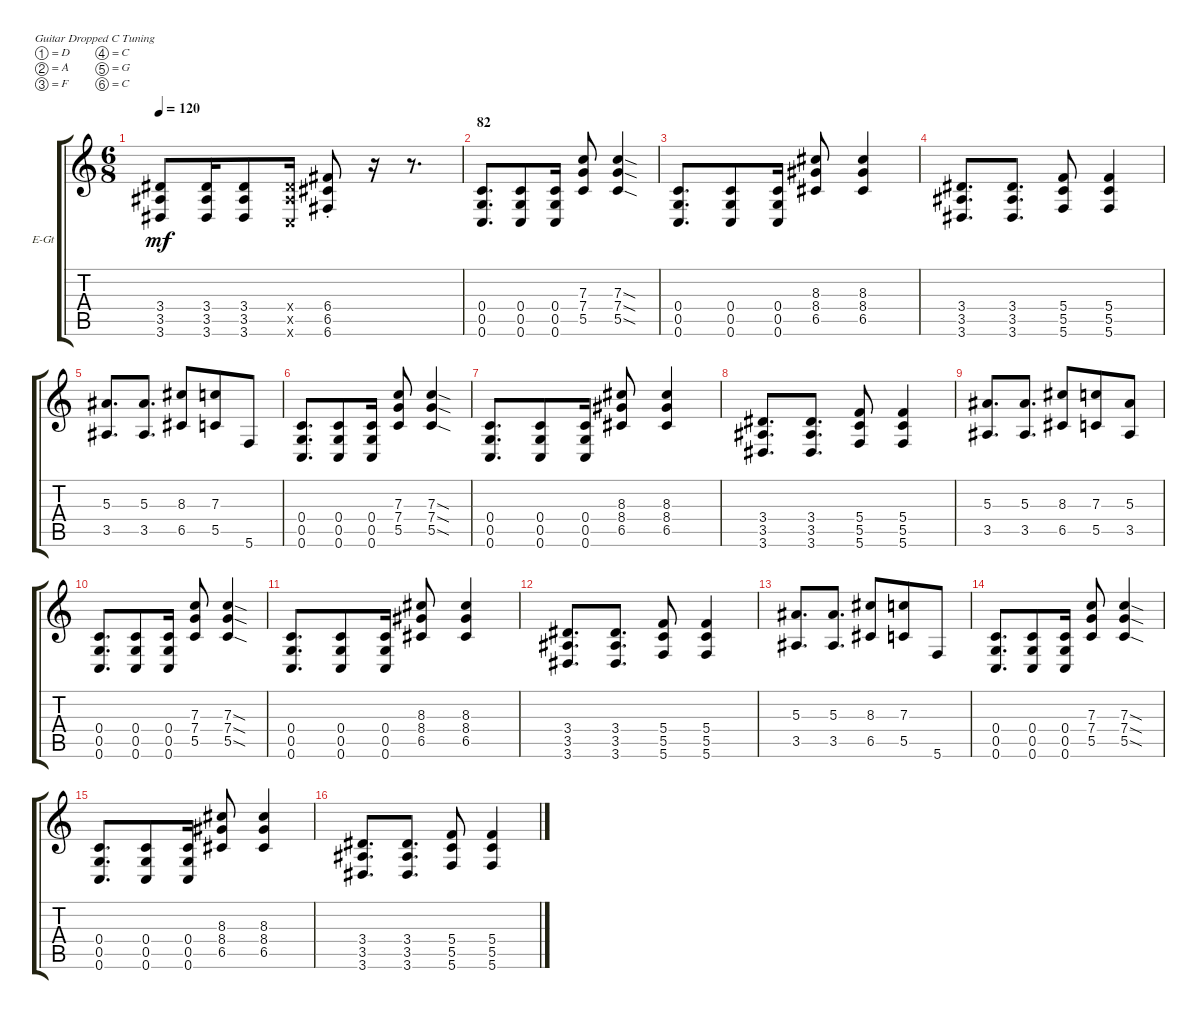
\bracketExtendMode groupsimilarinstruments
\firstSystemTrackNameOrientation horizontal
\otherSystemsTrackNameOrientation horizontal
\track ("Electric Guitar 1" "E-Gt") {instrument distortionguitar}
\staff {score tabs}
\tuning (D4 A3 F3 C3 G2 C2)
\ts (6 8)
\tempo 120
\clef g2
\ks c
(3.6 3.5 3.4).8{dy mf} (3.4 3.5 3.6).16 (3.6 3.5 3.4).8 (3.4{x} 3.5{x} 0.6{x}).16 (6.6 6.5{st} 6.4).8 r.16 r.8{d} |
\section ("" "82")
(0.6 0.5 0.4).8{d} (0.4 0.5 0.6).8 (0.6 0.5 0.4).16 (5.5 7.4 7.3).8 (7.3{sod} 7.4{sod} 5.5{sod}).4 |
(0.6 0.5 0.4).8{d} (0.6 0.5 0.4).8 (0.4 0.5 0.6).16 (6.5 8.4 8.3).8 (8.3 8.4 6.5).4 |
(3.6 3.5 3.4).8{d} (3.4 3.5 3.6).8{d} (5.6 5.5 5.4).8 (5.4 5.5 5.6).4 |
(3.5 5.3).8{d} (5.3 3.5).8{d} (6.5 8.3).8 (5.5 7.3).8 5.6.8 |
(0.6 0.5 0.4).8{d} (0.4 0.5 0.6).8 (0.6 0.5 0.4).16 (5.5 7.4 7.3).8 (7.3{sod} 7.4{sod} 5.5{sod}).4 |
(0.6 0.5 0.4).8{d} (0.4 0.5 0.6).8 (0.6 0.5 0.4).16 (6.5 8.4 8.3).8 (8.3 8.4 6.5).4 |
(3.6 3.5 3.4).8{d} (3.4 3.5 3.6).8{d} (5.6 5.5 5.4).8 (5.4 5.5 5.6).4 |
(3.5 5.3).8{d} (5.3 3.5).8{d} (6.5 8.3).8 (5.5 7.3).8 (3.5 5.3).8 |
(0.6 0.5 0.4).8{d} (0.4 0.5 0.6).8 (0.6 0.5 0.4).16 (5.5 7.4 7.3).8 (7.3{sod} 7.4{sod} 5.5{sod}).4 |
(0.6 0.5 0.4).8{d} (0.6 0.5 0.4).8 (0.4 0.5 0.6).16 (6.5 8.4 8.3).8 (8.3 8.4 6.5).4 |
(3.6 3.5 3.4).8{d} (3.4 3.5 3.6).8{d} (5.6 5.5 5.4).8 (5.4 5.5 5.6).4 |
(3.5 5.3).8{d} (5.3 3.5).8{d} (6.5 8.3).8 (5.5 7.3).8 5.6.8 |
(0.6 0.5 0.4).8{d} (0.4 0.5 0.6).8 (0.6 0.5 0.4).16 (5.5 7.4 7.3).8 (7.3{sod} 7.4{sod} 5.5{sod}).4 |
(0.6 0.5 0.4).8{d} (0.4 0.5 0.6).8 (0.6 0.5 0.4).16 (6.5 8.4 8.3).8 (8.3 8.4 6.5).4 |
(3.6 3.5 3.4).8{d} (3.4 3.5 3.6).8{d} (5.6 5.5 5.4).8 (5.4 5.5 5.6).4
